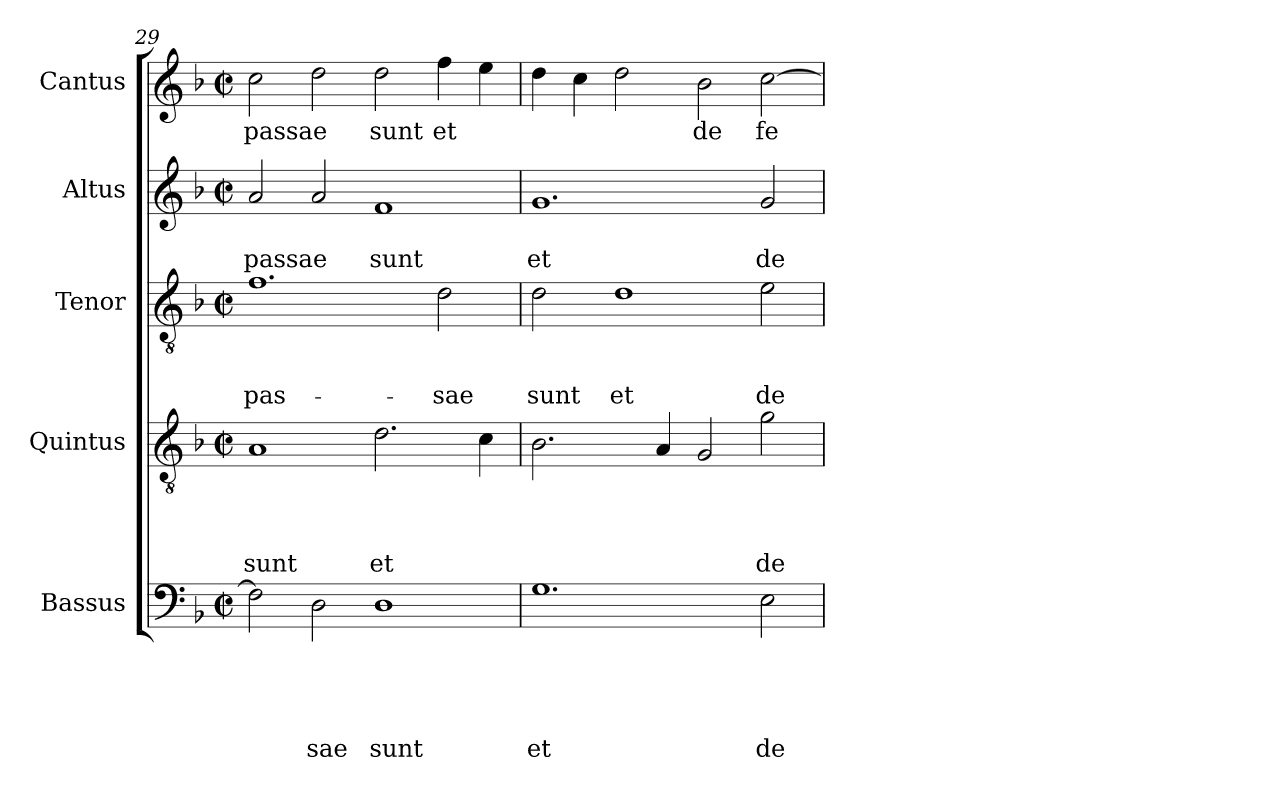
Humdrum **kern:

**kern	**text	**text	**text	**text	**text	**kern	**text	**text	**text	**text	**kern	**text	**text	**text	**kern	**text	**text	**kern	**text
*part5	*part5	*part5	*part5	*part5	*part5	*part4	*part4	*part4	*part4	*part4	*part3	*part3	*part3	*part3	*part2	*part2	*part2	*part1	*part1
*staff5	*staff5	*staff5	*staff5	*staff5	*staff5	*staff4	*staff4	*staff4	*staff4	*staff4	*staff3	*staff3	*staff3	*staff3	*staff2	*staff2	*staff2	*staff1	*staff1
*I"Bassus	*	*	*	*	*	*I"Quintus	*	*	*	*	*I"Tenor	*	*	*	*I"Altus	*	*	*I"Cantus	*
!!LO:LB:g=z
*clefF4	*	*	*	*	*	*clefGv2	*	*	*	*	*clefGv2	*	*	*	*clefG2	*	*	*clefG2	*
*k[b-]	*	*	*	*	*	*k[b-]	*	*	*	*	*k[b-]	*	*	*	*k[b-]	*	*	*k[b-]	*
*F:	*	*	*	*	*	*F:	*	*	*	*	*F:	*	*	*	*F:	*	*	*F:	*
*M2/2	*	*	*	*	*	*M2/2	*	*	*	*	*M2/2	*	*	*	*M2/2	*	*	*M2/2	*
*met(c|)	*	*	*	*	*	*met(c|)	*	*	*	*	*met(c|)	*	*	*	*met(c|)	*	*	*met(c|)	*
=29	=29	=29	=29	=29	=29	=29	=29	=29	=29	=29	=29	=29	=29	=29	=29	=29	=29	=29	=29
!	!	!	!	!	!	!	!	!	!	!LO:LY:b	!	!	!	!LO:LY:b	!	!	!LO:LY:b	!	!LO:LY:b
2F\]	.	.	.	.	.	1A	.	.	.	sunt	1.f	.	.	pas-	2a/	.	passae	2cc\	passae
!	!	!	!	!	!LO:LY:b	!	!	!	!	!	!	!	!	!	!	!	!	!	!
2D\	.	.	.	.	sae	.	.	.	.	.	.	.	.	.	2a/	.	.	2dd\	.
!	!	!	!	!	!LO:LY:b	!	!	!	!	!LO:LY:b	!	!	!	!	!	!	!LO:LY:b	!	!LO:LY:b
1D	.	.	.	.	sunt	2.d\	.	.	.	et	.	.	.	.	1f	.	sunt	2dd\	sunt
!	!	!	!	!	!	!	!	!	!	!	!	!	!	!LO:LY:b	!	!	!	!	!LO:LY:b
.	.	.	.	.	.	.	.	.	.	.	2d\	.	.	-sae	.	.	.	4ff\	et
.	.	.	.	.	.	4c\	.	.	.	.	.	.	.	.	.	.	.	4ee\	.
=30	=30	=30	=30	=30	=30	=30	=30	=30	=30	=30	=30	=30	=30	=30	=30	=30	=30	=30	=30
!	!	!	!	!	!LO:LY:b	!	!	!	!	!	!	!	!	!LO:LY:b	!	!	!LO:LY:b	!	!
1.G	.	.	.	.	et	2.B-\	.	.	.	.	2d\	.	.	sunt	1.g	.	et	4dd\	.
.	.	.	.	.	.	.	.	.	.	.	.	.	.	.	.	.	.	4cc\	.
!	!	!	!	!	!	!	!	!	!	!	!	!	!	!LO:LY:b	!	!	!	!	!
.	.	.	.	.	.	.	.	.	.	.	1d	.	.	et	.	.	.	2dd\	.
.	.	.	.	.	.	4A/	.	.	.	.	.	.	.	.	.	.	.	.	.
!	!	!	!	!	!	!	!	!	!	!	!	!	!	!	!	!	!	!	!LO:LY:b
.	.	.	.	.	.	2G/	.	.	.	.	.	.	.	.	.	.	.	2b-\	de
!	!	!	!	!	!LO:LY:b	!	!	!	!	!LO:LY:b	!	!	!	!LO:LY:b	!	!	!LO:LY:b	!	!LO:LY:b
2E\	.	.	.	.	de	2g\	.	.	.	de	2e\	.	.	de-	2g/	.	de-	[>2cc\	fe
=	=	=	=	=	=	=	=	=	=	=	=	=	=	=	=	=	=	=	=
*-	*-	*-	*-	*-	*-	*-	*-	*-	*-	*-	*-	*-	*-	*-	*-	*-	*-	*-	*-
